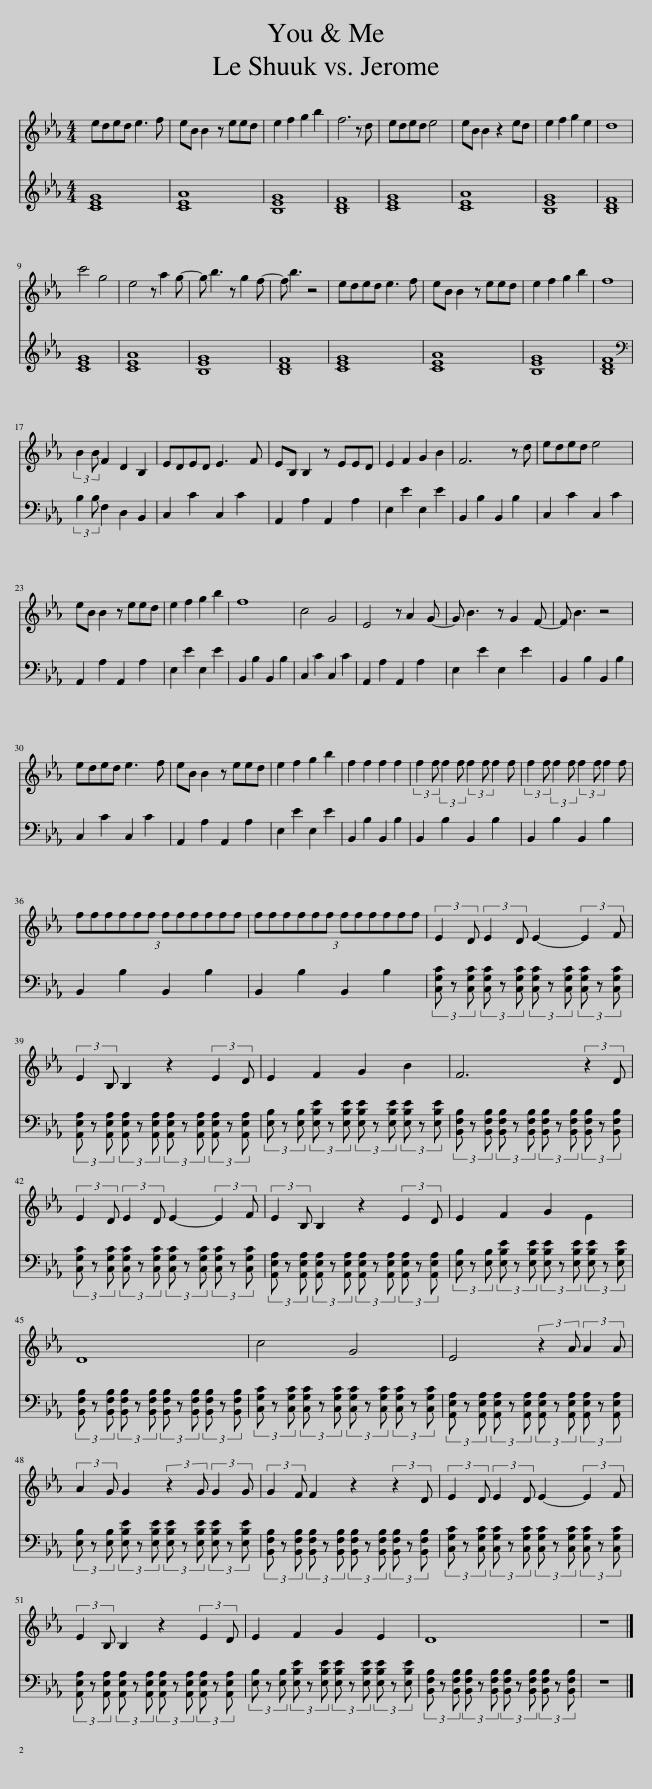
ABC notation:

X:1
%%score { 1 | 2 }
L:1/8
M:4/4
I:linebreak $
K:Eb
V:1 treble
V:2 treble
V:1
 eded e3 f | eB B2 z eed | e2 f2 g2 b2 | f6 z d | eded e4 | %5
 eB B2 z2 ed | e2 f2 g2 e2 | d8 |$ c'4 g4 | e4 z a2 g- | %10
 g b3 z g2 f- | f b3 z4 | eded e3 f | eB B2 z eed | e2 f2 g2 b2 | %15
 f8 |$ (3:2:2B2 B F2 D2 B,2 | EDED E3 F | EB, B,2 z EED | E2 F2 G2 B2 | %20
 F6 z d | eded e4 |$ eB B2 z eed | e2 f2 g2 b2 | f8 | %25
 c4 G4 | E4 z A2 G- | G B3 z G2 F- | F B3 z4 |$ eded e3 f | %30
 eB B2 z eed | e2 f2 g2 b2 | f2 f2 f2 f2 | (3:2:2f2 f (3:2:2f2 f (3:2:4f2 f f2 f | (3:2:2f2 f (3:2:2f2 f (3:2:4f2 f f2 f |$ %35
 (3:2:12ffffff ffffff | (3:2:12ffffff ffffff | (3:2:2E2 D (3:2:2E2 D E2- (3:2:2E2 F |$ (3:2:2E2 B, B,2 z2 (3:2:2E2 D | E2 F2 G2 B2 | %40
 F6 (3:2:2z2 D |$ (3:2:2E2 D (3:2:2E2 D E2- (3:2:2E2 F | (3:2:2E2 B, B,2 z2 (3:2:2E2 D | E2 F2 G2 B2 |$ D8 | %45
 c4 G4 | E4 (3:2:2z2 A (3:2:2A2 A |$ (3:2:2A2 G G2 (3:2:2z2 G (3:2:2G2 G | (3:2:2G2 F F2 z2 (3:2:2z2 D | (3:2:2E2 D (3:2:2E2 D E2- (3:2:2E2 F |$ %50
 (3:2:2E2 B, B,2 z2 (3:2:2E2 D | E2 F2 G2 E2 | D8 | z8 |] %54
V:2
 [CEG]8 | [CEA]8 | [B,EG]8 | [B,DF]8 | [CEG]8 | %5
 [CEA]8 | [B,EG]8 | [B,DF]8 |$ [CEG]8 | [CEA]8 | %10
 [B,EG]8 | [B,DF]8 | [CEG]8 | [CEA]8 | [B,EG]8 | %15
 [B,DF]8 |$[K:bass] (3:2:2B,2 B, F,2 D,2 B,,2 | C,2 C2 C,2 C2 | A,,2 A,2 A,,2 A,2 | E,2 E2 E,2 E2 | %20
 B,,2 B,2 B,,2 B,2 | C,2 C2 C,2 C2 |$ A,,2 A,2 A,,2 A,2 | E,2 E2 E,2 E2 | B,,2 B,2 B,,2 B,2 | %25
 C,2 C2 C,2 C2 | A,,2 A,2 A,,2 A,2 | E,2 E2 E,2 E2 | B,,2 B,2 B,,2 B,2 |$ C,2 C2 C,2 C2 | %30
 A,,2 A,2 A,,2 A,2 | E,2 E2 E,2 E2 | B,,2 B,2 B,,2 B,2 | B,,2 B,2 B,,2 B,2 | B,,2 B,2 B,,2 B,2 |$ %35
 B,,2 B,2 B,,2 B,2 | B,,2 B,2 B,,2 B,2 | (3[C,G,C] z [C,G,C] (3[C,G,C] z [C,G,C] (3[C,G,C] z [C,G,C] (3[C,G,C] z [C,G,C] |$ (3[A,,E,A,] z [A,,E,A,] (3[A,,E,A,] z [A,,E,A,] (3[A,,E,A,] z [A,,E,A,] (3[A,,E,A,] z [A,,E,A,] | (3[E,B,] z [E,B,] (3[E,B,E] z [E,B,E] (3[E,B,E] z [E,B,E] (3[E,B,E] z [E,B,E] | %40
 (3[B,,F,B,] z [B,,F,B,] (3[B,,F,B,] z [B,,F,B,] (3[B,,F,B,] z [B,,F,B,] (3[B,,F,B,] z [B,,F,B,] |$ (3[C,G,C] z [C,G,C] (3[C,G,C] z [C,G,C] (3[C,G,C] z [C,G,C] (3[C,G,C] z [C,G,C] | (3[A,,E,A,] z [A,,E,A,] (3[A,,E,A,] z [A,,E,A,] (3[A,,E,A,] z [A,,E,A,] (3[A,,E,A,] z [A,,E,A,] | (3[E,B,] z [E,B,] (3[E,B,E] z [E,B,E] (3[E,B,E] z [E,B,E] (3[E,B,E] z [E,B,E] |$ (3[B,,F,B,] z [B,,F,B,] (3[B,,F,B,] z [B,,F,B,] (3[B,,F,B,] z [B,,F,B,] (3[B,,F,B,] z [B,,F,B,] | %45
 (3[C,G,C] z [C,G,C] (3[C,G,C] z [C,G,C] (3[C,G,C] z [C,G,C] (3[C,G,C] z [C,G,C] | (3[A,,E,A,] z [A,,E,A,] (3[A,,E,A,] z [A,,E,A,] (3[A,,E,A,] z [A,,E,A,] (3[A,,E,A,] z [A,,E,A,] |$ (3[E,B,] z [E,B,] (3[E,B,E] z [E,B,E] (3[E,B,E] z [E,B,E] (3[E,B,E] z [E,B,E] | (3[B,,F,B,] z [B,,F,B,] (3[B,,F,B,] z [B,,F,B,] (3[B,,F,B,] z [B,,F,B,] (3[B,,F,B,] z [B,,F,B,] | (3[C,G,C] z [C,G,C] (3[C,G,C] z [C,G,C] (3[C,G,C] z [C,G,C] (3[C,G,C] z [C,G,C] |$ %50
 (3[A,,E,A,] z [A,,E,A,] (3[A,,E,A,] z [A,,E,A,] (3[A,,E,A,] z [A,,E,A,] (3[A,,E,A,] z [A,,E,A,] | (3[E,B,] z [E,B,] (3[E,B,E] z [E,B,E] (3[E,B,E] z [E,B,E] (3[E,B,E] z [E,B,E] | (3[B,,F,B,] z [B,,F,B,] (3[B,,F,B,] z [B,,F,B,] (3[B,,F,B,] z [B,,F,B,] (3[B,,F,B,] z [B,,F,B,] | z8 |] %54
